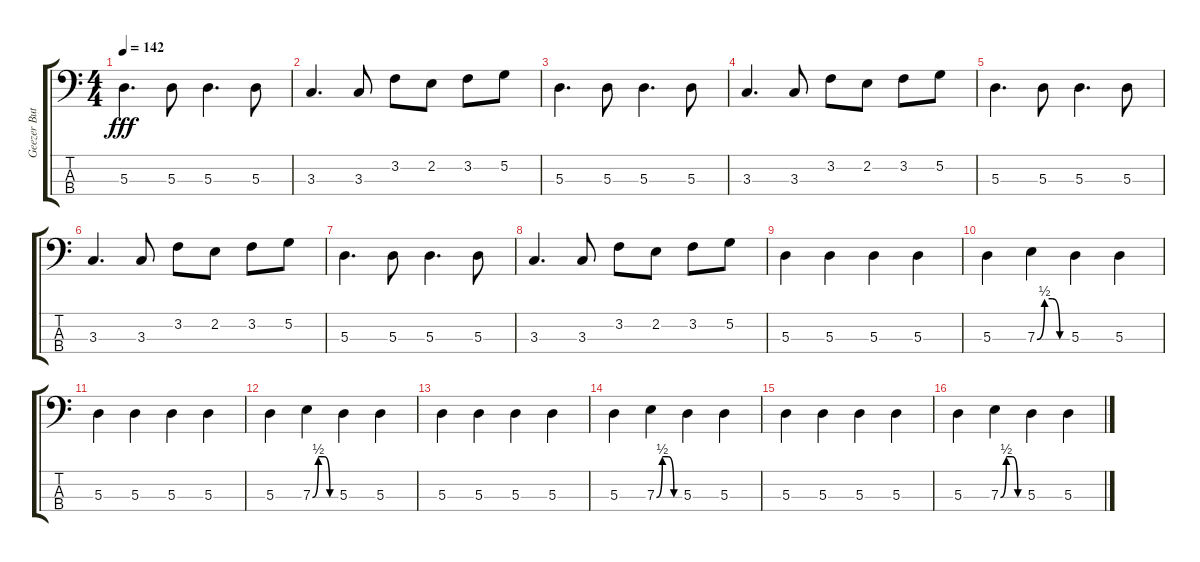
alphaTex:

\track ("Geezer Butler" "Geezer But") {instrument electricbassfinger}
\staff {score tabs}
\tuning (G2 D2 A1 E1) {hide}
\ts (4 4)
\tempo 142
\clef f4
\ks c
5.3.4{d dy fff} 5.3.8 5.3.4{d} 5.3.8 |
3.3.4{d} 3.3.8 3.2.8 2.2.8 3.2.8 5.2.8 |
5.3.4{d} 5.3.8 5.3.4{d} 5.3.8 |
3.3.4{d} 3.3.8 3.2.8 2.2.8 3.2.8 5.2.8 |
5.3.4{d} 5.3.8 5.3.4{d} 5.3.8 |
3.3.4{d} 3.3.8 3.2.8 2.2.8 3.2.8 5.2.8 |
5.3.4{d} 5.3.8 5.3.4{d} 5.3.8 |
3.3.4{d} 3.3.8 3.2.8 2.2.8 3.2.8 5.2.8 |
5.3.4 5.3.4 5.3.4 5.3.4 |
5.3.4 7.3{be (custom 0 0 15 2 30 2 45 0 60 0)}.4 5.3.4 5.3.4 |
5.3.4 5.3.4 5.3.4 5.3.4 |
5.3.4 7.3{be (custom 0 0 15 2 30 2 45 0 60 0)}.4 5.3.4 5.3.4 |
5.3.4 5.3.4 5.3.4 5.3.4 |
5.3.4 7.3{be (custom 0 0 15 2 30 2 45 0 60 0)}.4 5.3.4 5.3.4 |
5.3.4 5.3.4 5.3.4 5.3.4 |
5.3.4 7.3{be (custom 0 0 15 2 30 2 45 0 60 0)}.4 5.3.4 5.3.4
